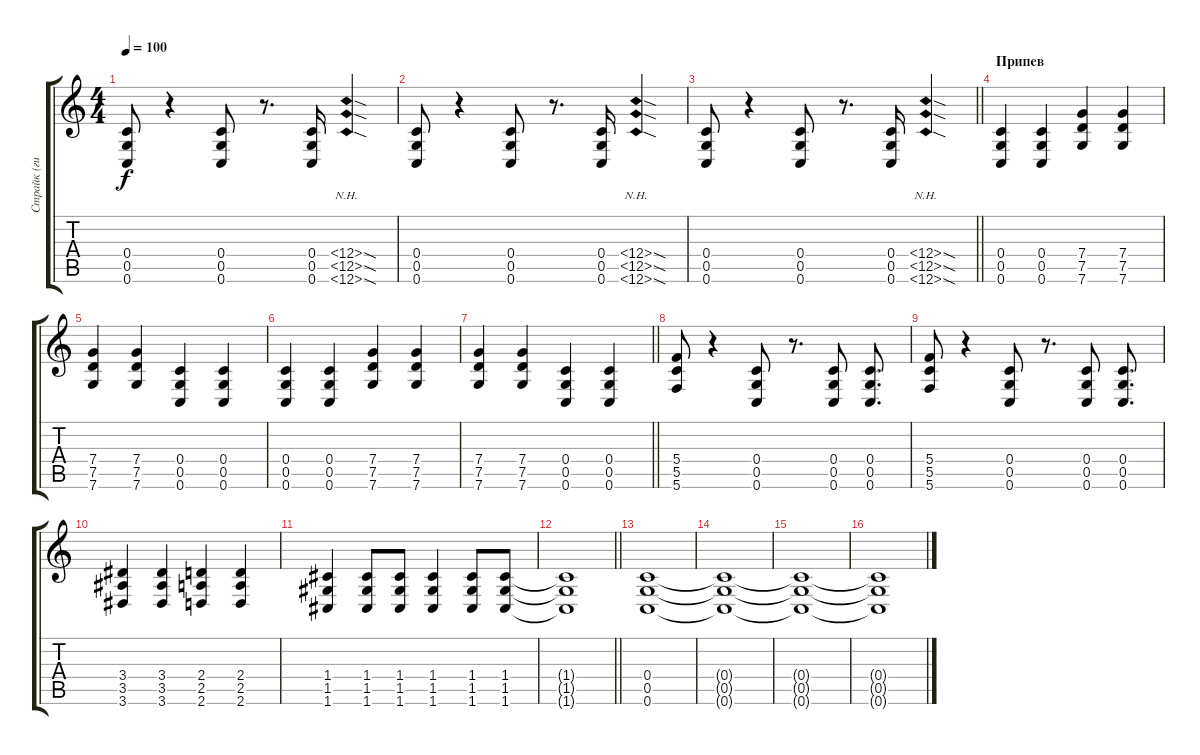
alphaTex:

\track ("Страйк (гитара)" "Страйк (ги") {instrument distortionguitar}
\staff {score tabs}
\tuning (D4 A3 F3 C3 G2 C2) {hide}
\ts (4 4)
\tempo 100
\clef g2
\ks c
(0.4 0.5 0.6).8{dy f} r.4 (0.4 0.5 0.6).8 r.8{d} (0.4 0.5 0.6).16 (6.4{nh sod} 6.5{nh sod} 6.6{nh sod}).4 |
(0.4 0.5 0.6).8 r.4 (0.4 0.5 0.6).8 r.8{d} (0.4 0.5 0.6).16 (6.4{nh sod} 6.5{nh sod} 6.6{nh sod}).4 |
\barLineRight lightlight
(0.4 0.5 0.6).8 r.4 (0.4 0.5 0.6).8 r.8{d} (0.4 0.5 0.6).16 (6.4{nh sod} 6.5{nh sod} 6.6{nh sod}).4 |
\section ("" "Припев")
(0.4 0.5 0.6).4 (0.4 0.5 0.6).4 (7.4 7.5 7.6).4 (7.4 7.5 7.6).4 |
(7.4 7.5 7.6).4 (7.4 7.5 7.6).4 (0.4 0.5 0.6).4 (0.4 0.5 0.6).4 |
(0.4 0.5 0.6).4 (0.4 0.5 0.6).4 (7.4 7.5 7.6).4 (7.4 7.5 7.6).4 |
\barLineRight lightlight
(7.4 7.5 7.6).4 (7.4 7.5 7.6).4 (0.4 0.5 0.6).4 (0.4 0.5 0.6).4 |
(5.4 5.5 5.6).8 r.4 (0.4 0.5 0.6).8 r.8{d} (0.4 0.5 0.6).8 (0.4 0.5 0.6).8{d} |
(5.4 5.5 5.6).8 r.4 (0.4 0.5 0.6).8 r.8{d} (0.4 0.5 0.6).8 (0.4 0.5 0.6).8{d} |
(3.4 3.5 3.6).4 (3.4 3.5 3.6).4 (2.4 2.5 2.6).4 (2.4 2.5 2.6).4 |
(1.4 1.5 1.6).4 (1.4 1.5 1.6).8 (1.4 1.5 1.6).8 (1.4 1.5 1.6).4 (1.4 1.5 1.6).8 (1.4 1.5 1.6).8 |
\barLineRight lightlight
(1.4{t} 1.5{t} 1.6{t}).1 |
(0.4 0.5 0.6).1 |
(0.4{t} 0.5{t} 0.6{t}).1 |
(0.4{t} 0.5{t} 0.6{t}).1 |
(0.4{t} 0.5{t} 0.6{t}).1
